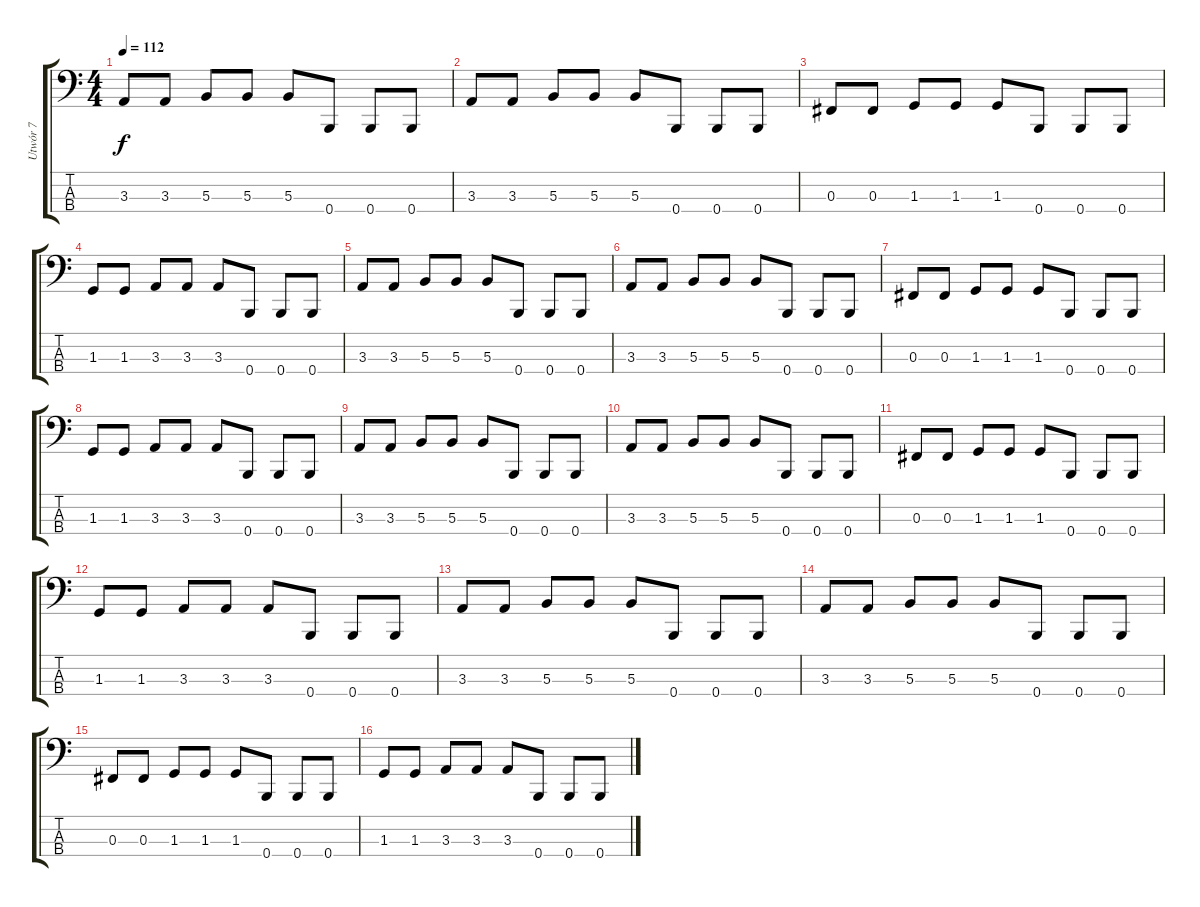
\track ("Utwór 7" "Utwór 7") {instrument electricbassfinger}
\staff {score tabs}
\tuning (E2 B1 Gb1 B0) {hide}
\ts (4 4)
\tempo 112
\clef f4
\ks c
3.3.8{dy f} 3.3.8 5.3.8 5.3.8 5.3.8 0.4.8 0.4.8 0.4.8 |
3.3.8 3.3.8 5.3.8 5.3.8 5.3.8 0.4.8 0.4.8 0.4.8 |
0.3.8 0.3.8 1.3.8 1.3.8 1.3.8 0.4.8 0.4.8 0.4.8 |
1.3.8 1.3.8 3.3.8 3.3.8 3.3.8 0.4.8 0.4.8 0.4.8 |
3.3.8 3.3.8 5.3.8 5.3.8 5.3.8 0.4.8 0.4.8 0.4.8 |
3.3.8 3.3.8 5.3.8 5.3.8 5.3.8 0.4.8 0.4.8 0.4.8 |
0.3.8 0.3.8 1.3.8 1.3.8 1.3.8 0.4.8 0.4.8 0.4.8 |
1.3.8 1.3.8 3.3.8 3.3.8 3.3.8 0.4.8 0.4.8 0.4.8 |
3.3.8 3.3.8 5.3.8 5.3.8 5.3.8 0.4.8 0.4.8 0.4.8 |
3.3.8 3.3.8 5.3.8 5.3.8 5.3.8 0.4.8 0.4.8 0.4.8 |
0.3.8 0.3.8 1.3.8 1.3.8 1.3.8 0.4.8 0.4.8 0.4.8 |
1.3.8 1.3.8 3.3.8 3.3.8 3.3.8 0.4.8 0.4.8 0.4.8 |
3.3.8 3.3.8 5.3.8 5.3.8 5.3.8 0.4.8 0.4.8 0.4.8 |
3.3.8 3.3.8 5.3.8 5.3.8 5.3.8 0.4.8 0.4.8 0.4.8 |
0.3.8 0.3.8 1.3.8 1.3.8 1.3.8 0.4.8 0.4.8 0.4.8 |
1.3.8 1.3.8 3.3.8 3.3.8 3.3.8 0.4.8 0.4.8 0.4.8
